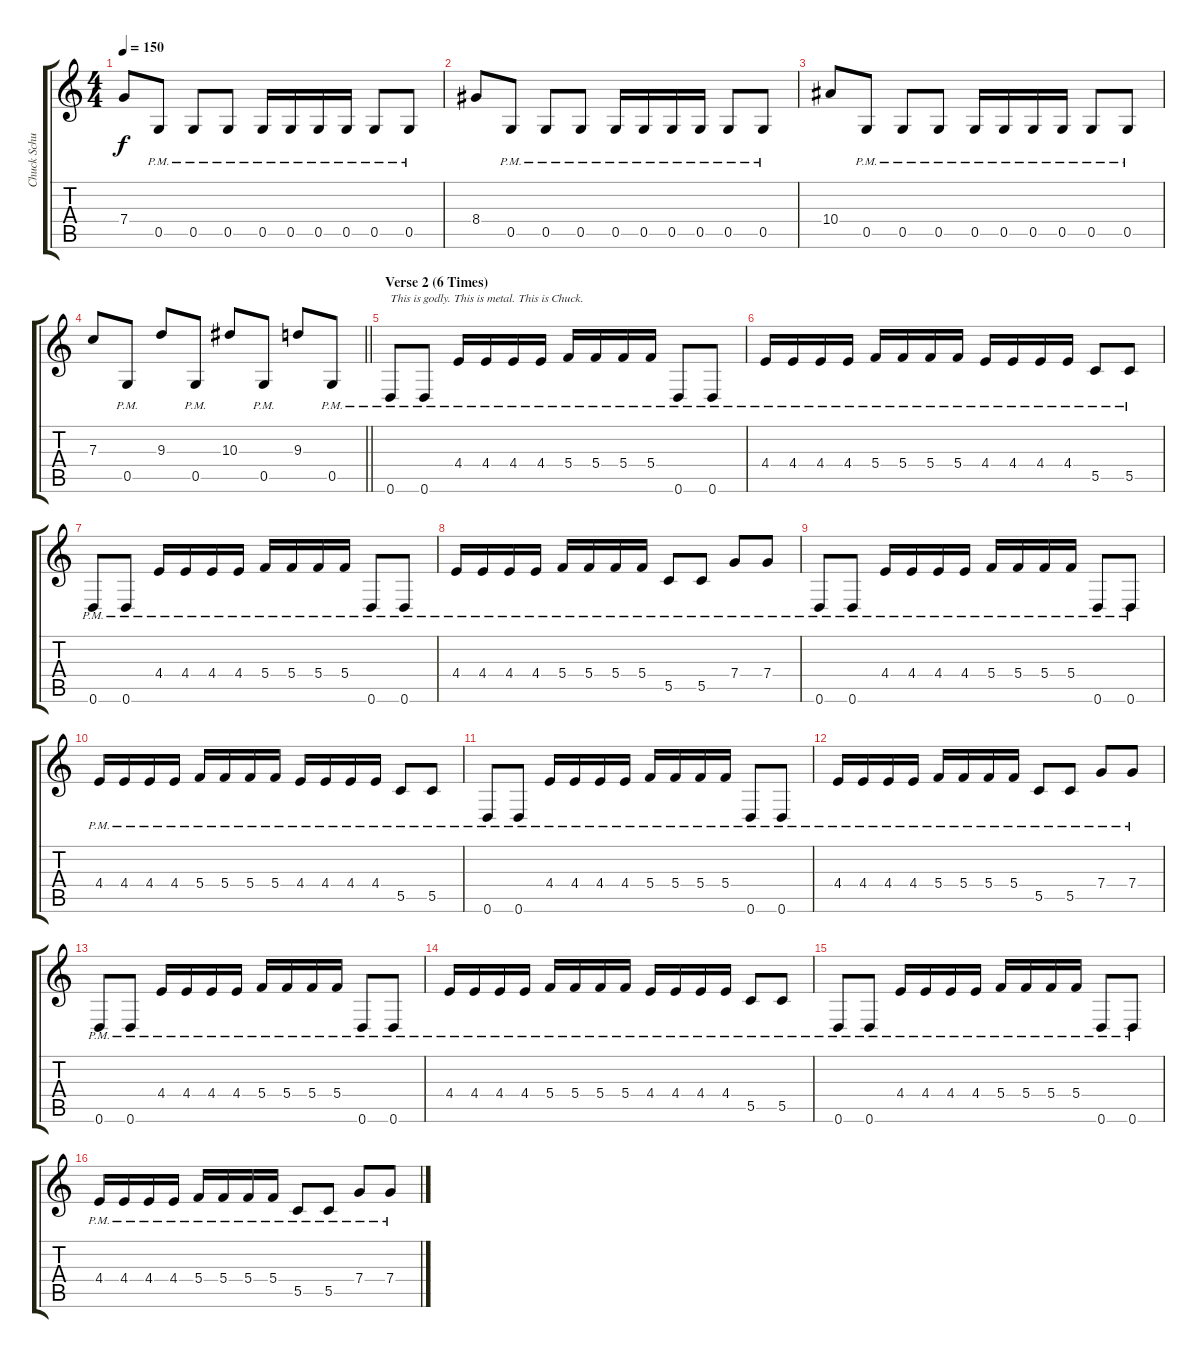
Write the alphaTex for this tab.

\track ("Chuck Schuldiner Lead" "Chuck Schu") {instrument distortionguitar}
\staff {score tabs}
\tuning (D4 A3 F3 C3 G2 D2) {hide}
\ts (4 4)
\tempo 150
\clef g2
\ks c
7.4.8{dy f} 0.5{pm}.8 0.5{pm}.8 0.5{pm}.8 0.5{pm}.16 0.5{pm}.16 0.5{pm}.16 0.5{pm}.16 0.5{pm}.8 0.5{pm}.8 |
8.4.8 0.5{pm}.8 0.5{pm}.8 0.5{pm}.8 0.5{pm}.16 0.5{pm}.16 0.5{pm}.16 0.5{pm}.16 0.5{pm}.8 0.5{pm}.8 |
10.4.8 0.5{pm}.8 0.5{pm}.8 0.5{pm}.8 0.5{pm}.16 0.5{pm}.16 0.5{pm}.16 0.5{pm}.16 0.5{pm}.8 0.5{pm}.8 |
\barLineRight lightlight
7.3.8 0.5{pm}.8 9.3.8 0.5{pm}.8 10.3.8 0.5{pm}.8 9.3.8 0.5{pm}.8 |
\section ("" "Verse 2 (6 Times)")
0.6{pm}.8{txt "This is godly. This is metal. This is Chuck."} 0.6{pm}.8 4.4{pm}.16 4.4{pm}.16 4.4{pm}.16 4.4{pm}.16 5.4{pm}.16 5.4{pm}.16 5.4{pm}.16 5.4{pm}.16 0.6{pm}.8 0.6{pm}.8 |
4.4{pm}.16 4.4{pm}.16 4.4{pm}.16 4.4{pm}.16 5.4{pm}.16 5.4{pm}.16 5.4{pm}.16 5.4{pm}.16 4.4{pm}.16 4.4{pm}.16 4.4{pm}.16 4.4{pm}.16 5.5{pm}.8 5.5{pm}.8 |
0.6{pm}.8 0.6{pm}.8 4.4{pm}.16 4.4{pm}.16 4.4{pm}.16 4.4{pm}.16 5.4{pm}.16 5.4{pm}.16 5.4{pm}.16 5.4{pm}.16 0.6{pm}.8 0.6{pm}.8 |
4.4{pm}.16 4.4{pm}.16 4.4{pm}.16 4.4{pm}.16 5.4{pm}.16 5.4{pm}.16 5.4{pm}.16 5.4{pm}.16 5.5{pm}.8 5.5{pm}.8 7.4{pm}.8 7.4{pm}.8 |
0.6{pm}.8 0.6{pm}.8 4.4{pm}.16 4.4{pm}.16 4.4{pm}.16 4.4{pm}.16 5.4{pm}.16 5.4{pm}.16 5.4{pm}.16 5.4{pm}.16 0.6{pm}.8 0.6{pm}.8 |
4.4{pm}.16 4.4{pm}.16 4.4{pm}.16 4.4{pm}.16 5.4{pm}.16 5.4{pm}.16 5.4{pm}.16 5.4{pm}.16 4.4{pm}.16 4.4{pm}.16 4.4{pm}.16 4.4{pm}.16 5.5{pm}.8 5.5{pm}.8 |
0.6{pm}.8 0.6{pm}.8 4.4{pm}.16 4.4{pm}.16 4.4{pm}.16 4.4{pm}.16 5.4{pm}.16 5.4{pm}.16 5.4{pm}.16 5.4{pm}.16 0.6{pm}.8 0.6{pm}.8 |
4.4{pm}.16 4.4{pm}.16 4.4{pm}.16 4.4{pm}.16 5.4{pm}.16 5.4{pm}.16 5.4{pm}.16 5.4{pm}.16 5.5{pm}.8 5.5{pm}.8 7.4{pm}.8 7.4{pm}.8 |
0.6{pm}.8 0.6{pm}.8 4.4{pm}.16 4.4{pm}.16 4.4{pm}.16 4.4{pm}.16 5.4{pm}.16 5.4{pm}.16 5.4{pm}.16 5.4{pm}.16 0.6{pm}.8 0.6{pm}.8 |
4.4{pm}.16 4.4{pm}.16 4.4{pm}.16 4.4{pm}.16 5.4{pm}.16 5.4{pm}.16 5.4{pm}.16 5.4{pm}.16 4.4{pm}.16 4.4{pm}.16 4.4{pm}.16 4.4{pm}.16 5.5{pm}.8 5.5{pm}.8 |
0.6{pm}.8 0.6{pm}.8 4.4{pm}.16 4.4{pm}.16 4.4{pm}.16 4.4{pm}.16 5.4{pm}.16 5.4{pm}.16 5.4{pm}.16 5.4{pm}.16 0.6{pm}.8 0.6{pm}.8 |
4.4{pm}.16 4.4{pm}.16 4.4{pm}.16 4.4{pm}.16 5.4{pm}.16 5.4{pm}.16 5.4{pm}.16 5.4{pm}.16 5.5{pm}.8 5.5{pm}.8 7.4{pm}.8 7.4{pm}.8
